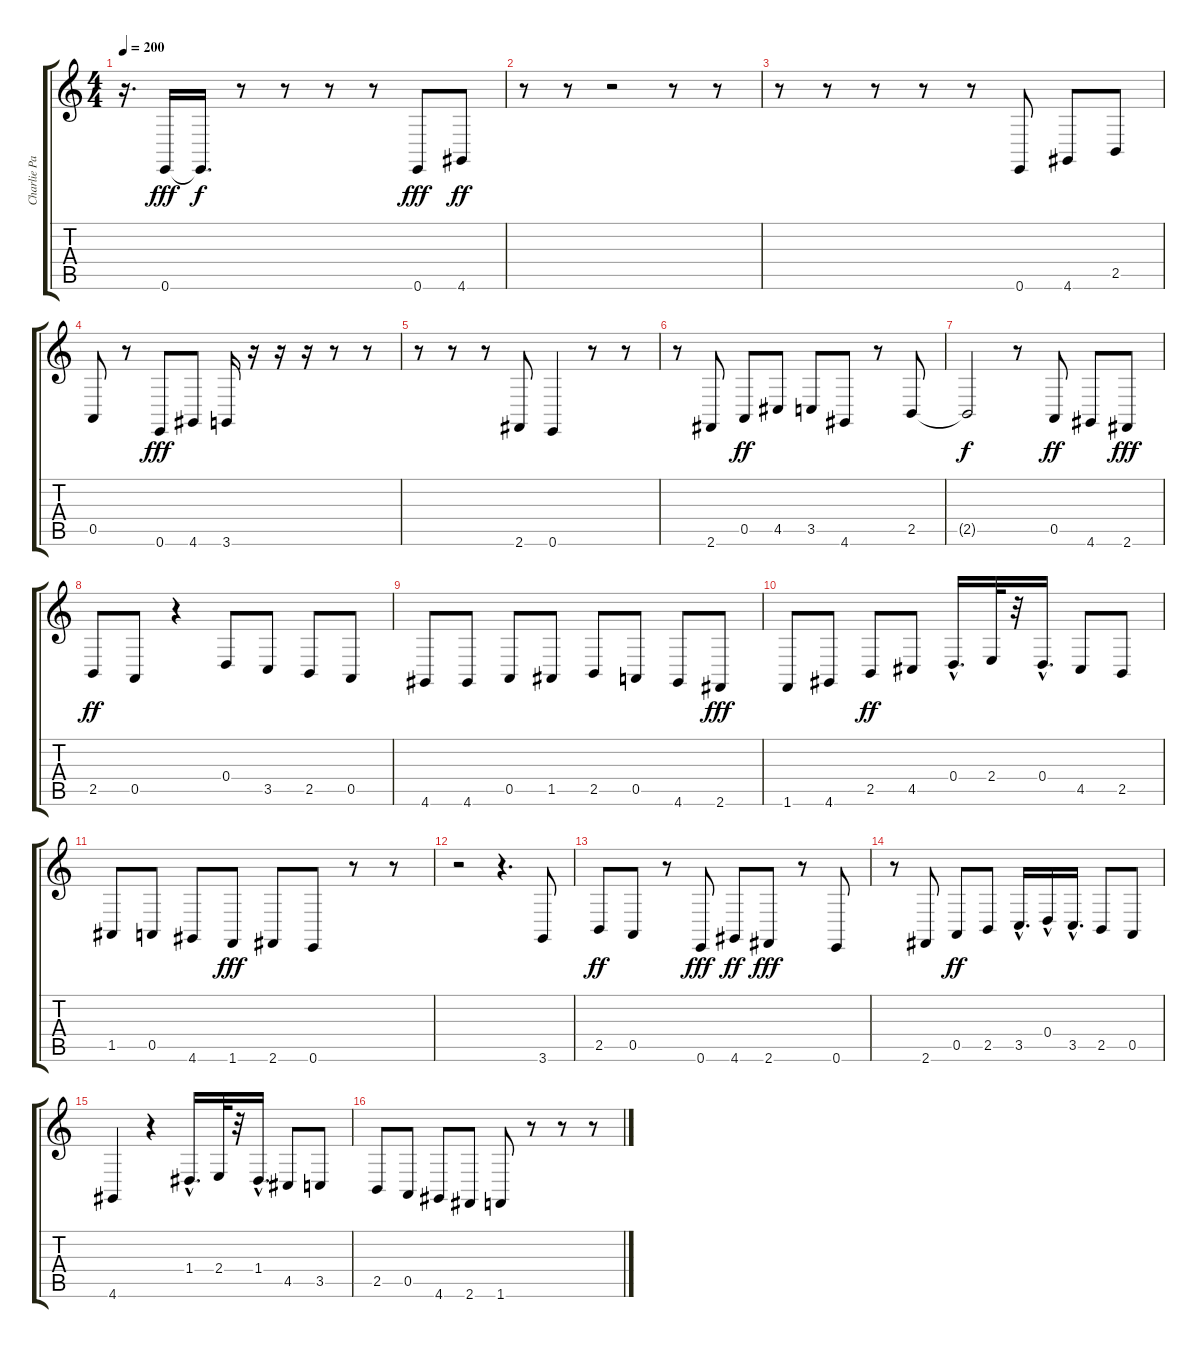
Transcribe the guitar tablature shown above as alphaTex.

\track ("Charlie Parker" "Charlie Pa") {instrument tenorsax}
\staff {score tabs}
\tuning (E4 B3 G3 D3 A2 E2) {hide}
\ts (4 4)
\tempo 200
\clef g2
\ks c
r.16{d dy fff} 0.6.16 0.6{t}.16{d dy f} r.8 r.8 r.8 r.8 0.6.8{dy fff} 4.6.8{dy ff} |
r.8 r.8 r.2 r.8 r.8 |
r.8 r.8 r.8 r.8 r.8 0.6.8 4.6.8 2.5.8 |
0.5.8 r.8 0.6.8{dy fff} 4.6.8 3.6.16 r.16 r.16 r.16 r.8 r.8 |
r.8 r.8 r.8 2.6.8 0.6.4 r.8 r.8 |
r.8 2.6.8 0.5.8{dy ff} 4.5.8 3.5.8 4.6.8 r.8 2.5.8 |
2.5{t}.2{dy f} r.8 0.5.8{dy ff} 4.6.8 2.6.8{dy fff} |
2.5.8{dy ff} 0.5.8 r.4 0.4.8 3.5.8 2.5.8 0.5.8 |
4.6.8 4.6.8 0.5.8 1.5.8 2.5.8 0.5.8 4.6.8 2.6.8{dy fff} |
1.6.8 4.6.8 2.5.8{dy ff} 4.5.8 0.4{hac}.16{d} 2.4.32 r.32 0.4{hac}.16{d} 4.5.8 2.5.8 |
1.5.8 0.5.8 4.6.8 1.6.8{dy fff} 2.6.8 0.6.8 r.8 r.8 |
r.2 r.4{d} 3.6.8 |
2.5.8{dy ff} 0.5.8 r.8 0.6.8{dy fff} 4.6.8{dy ff} 2.6.8{dy fff} r.8 0.6.8 |
r.8 2.6.8 0.5.8{dy ff} 2.5.8 3.5{hac}.16{d} 0.4{hac}.16 3.5{hac}.16{d} 2.5.8 0.5.8 |
4.6.4 r.4 1.4{hac}.16{d} 2.4.32 r.32 1.4{hac}.16{d} 4.5.8 3.5.8 |
2.5.8 0.5.8 4.6.8 2.6.8 1.6.8 r.8 r.8 r.8
